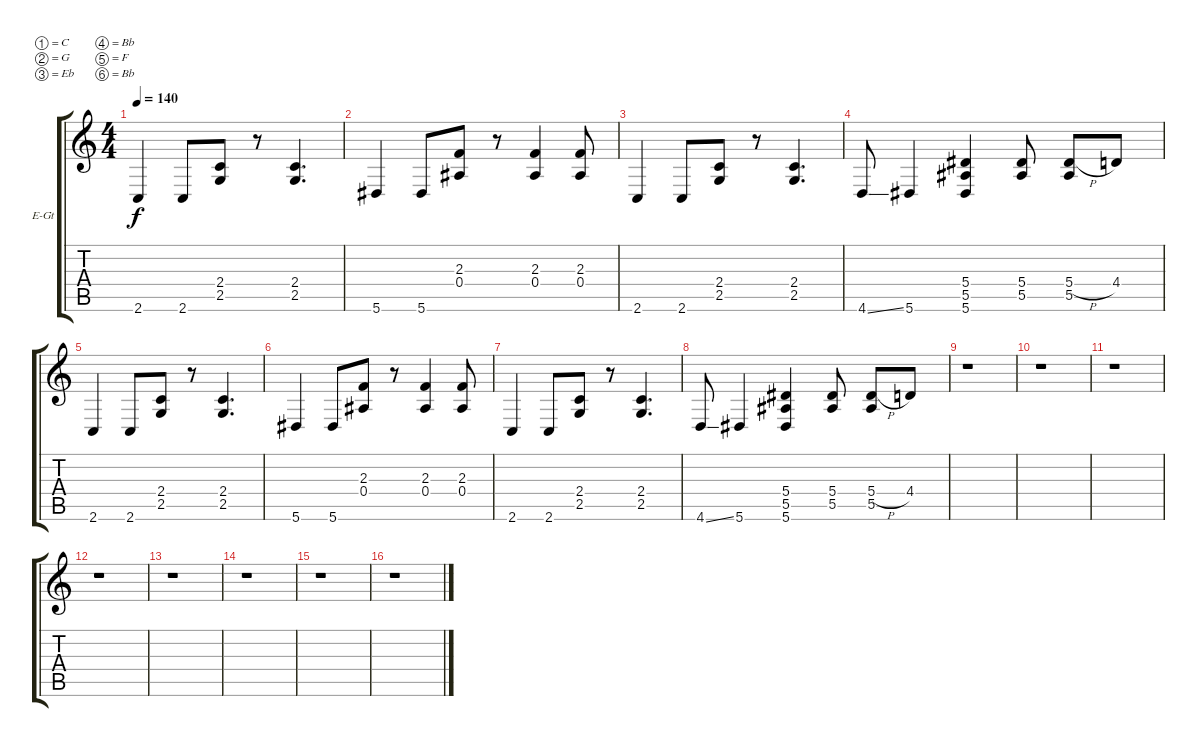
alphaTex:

\bracketExtendMode groupsimilarinstruments
\firstSystemTrackNameOrientation horizontal
\otherSystemsTrackNameOrientation horizontal
\track ("Клин" "E-Gt") {instrument electricguitarjazz}
\staff {score tabs}
\tuning (C4 G3 Eb3 Bb2 F2 Bb1)
\ts (4 4)
\tempo 140
\clef g2
\ks c
2.6.4{dy f} 2.6.8 (2.4 2.5).8 r.8 (2.4 2.5).4{d} |
5.6.4 5.6.8 (2.3 0.4).8 r.8 (2.3 0.4).4 (2.3 0.4).8 |
2.6.4 2.6.8 (2.4 2.5).8 r.8 (2.4 2.5).4{d} |
4.6{ss}.8 5.6.4 (5.4 5.5 5.6).4 (5.4 5.5).8 (5.4{h} 5.5).8 4.4.8 |
2.6.4 2.6.8 (2.4 2.5).8 r.8 (2.4 2.5).4{d} |
5.6.4 5.6.8 (2.3 0.4).8 r.8 (2.3 0.4).4 (2.3 0.4).8 |
2.6.4 2.6.8 (2.4 2.5).8 r.8 (2.4 2.5).4{d} |
4.6{ss}.8 5.6.4 (5.4 5.5 5.6).4 (5.4 5.5).8 (5.4{h} 5.5).8 4.4.8 |
r.1 |
r.1 |
r.1 |
r.1 |
r.1 |
r.1 |
r.1 |
r.1
